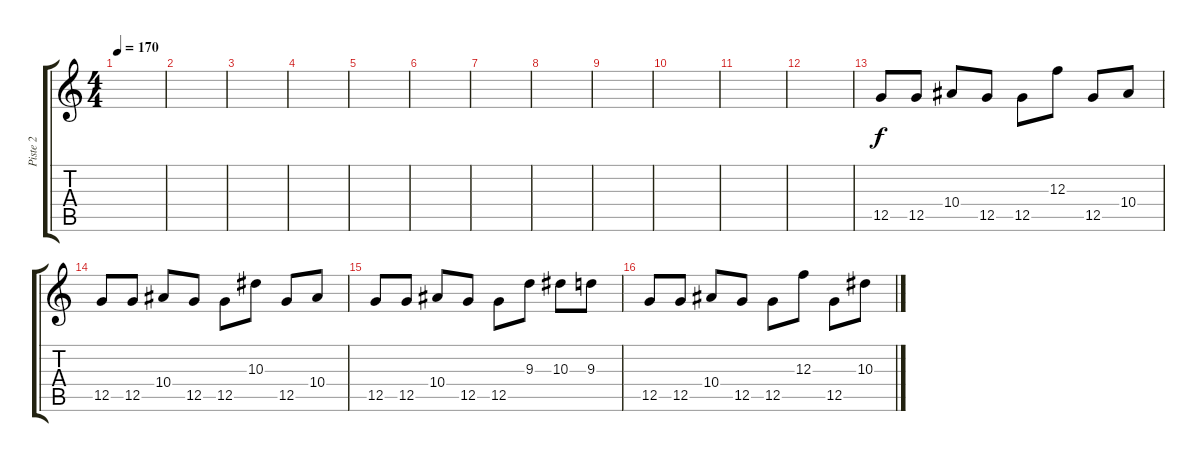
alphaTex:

\track ("Piste 2" "Piste 2") {instrument electricguitarjazz}
\staff {score tabs}
\tuning (D4 A3 F3 C3 G2 C2) {hide}
\ts (4 4)
\tempo 170
\clef g2
\ks c
|
|
|
|
|
|
|
|
|
|
|
|
12.5.8 12.5.8 10.4.8 12.5.8 12.5.8 12.3.8 12.5.8 10.4.8 |
12.5.8 12.5.8 10.4.8 12.5.8 12.5.8 10.3.8 12.5.8 10.4.8 |
12.5.8 12.5.8 10.4.8 12.5.8 12.5.8 9.3.8 10.3.8 9.3.8 |
12.5.8 12.5.8 10.4.8 12.5.8 12.5.8 12.3.8 12.5.8 10.3.8
